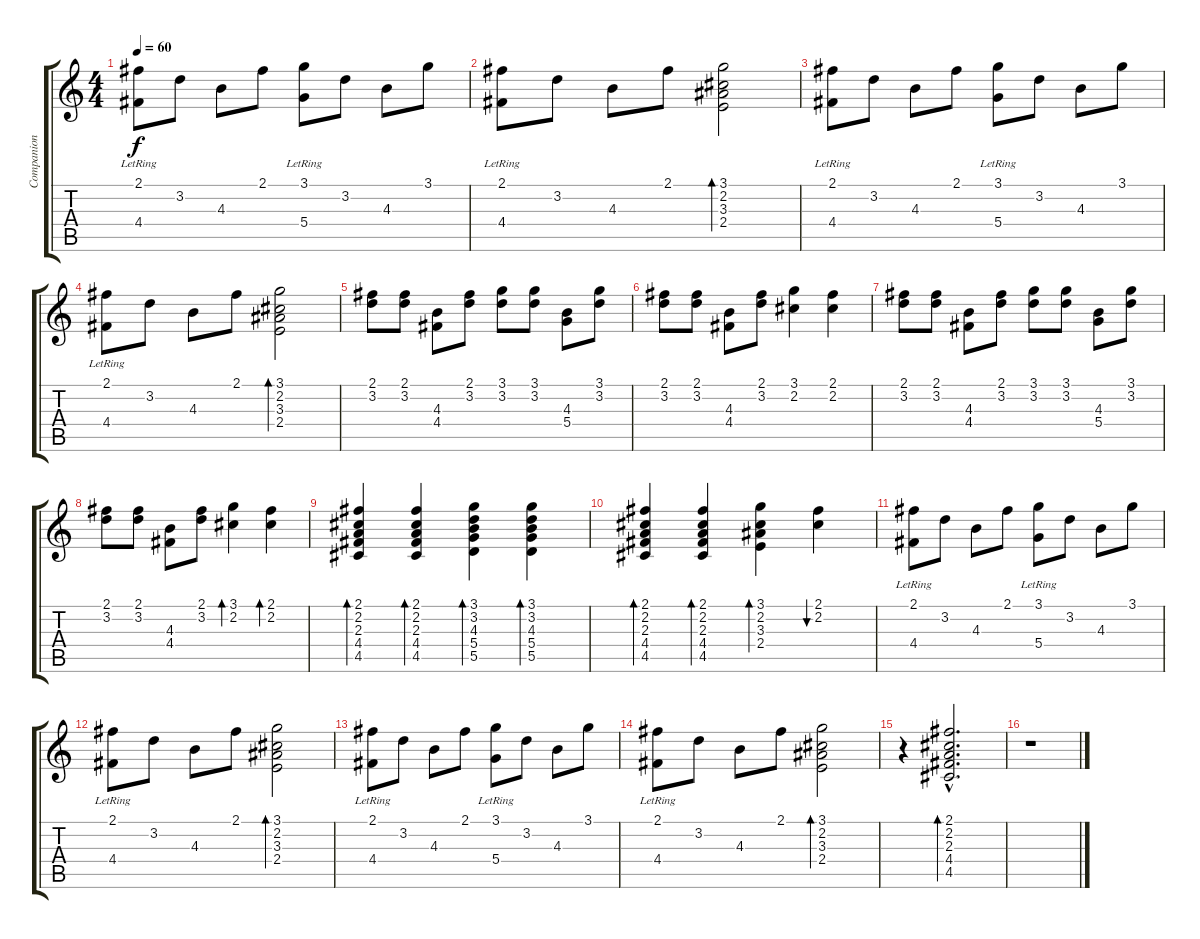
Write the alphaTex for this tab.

\track ("Companion" "Companion") {instrument acousticguitarsteel}
\staff {score tabs}
\tuning (E4 B3 G3 D3 A2 E2) {hide}
\ts (4 4)
\tempo 60
\clef g2
\ks c
(2.1 4.4{lr}).8{dy f instrument acousticguitarsteel} 3.2.8 4.3.8 2.1.8 (3.1 5.4{lr}).8 3.2.8 4.3.8 3.1.8 |
(2.1 4.4{lr}).8 3.2.8 4.3.8 2.1.8 (3.1 2.2 3.3 2.4).2{bd 60} |
(2.1 4.4{lr}).8 3.2.8 4.3.8 2.1.8 (3.1 5.4{lr}).8 3.2.8 4.3.8 3.1.8 |
(2.1 4.4{lr}).8 3.2.8 4.3.8 2.1.8 (3.1 2.2 3.3 2.4).2{bd 60} |
(2.1 3.2).8 (2.1 3.2).8 (4.3 4.4).8 (2.1 3.2).8 (3.1 3.2).8 (3.1 3.2).8 (4.3 5.4).8 (3.1 3.2).8 |
(2.1 3.2).8 (2.1 3.2).8 (4.3 4.4).8 (2.1 3.2).8 (3.1 2.2).4 (2.1 2.2).4 |
(2.1 3.2).8 (2.1 3.2).8 (4.3 4.4).8 (2.1 3.2).8 (3.1 3.2).8 (3.1 3.2).8 (4.3 5.4).8 (3.1 3.2).8 |
(2.1 3.2).8 (2.1 3.2).8 (4.3 4.4).8 (2.1 3.2).8 (3.1 2.2).4{bd 60} (2.1 2.2).4{bd 60} |
(2.1 2.2 2.3 4.4 4.5).4{bd 60} (2.1 2.2 2.3 4.4 4.5).4{bd 60} (3.1 3.2 4.3 5.4 5.5).4{bd 60} (3.1 3.2 4.3 5.4 5.5).4{bd 60} |
(2.1 2.2 2.3 4.4 4.5).4{bd 60} (2.1 2.2 2.3 4.4 4.5).4{bd 60} (3.1 2.2 3.3 2.4).4{bd 60} (2.1 2.2).4{bu 60} |
(2.1 4.4{lr}).8 3.2.8 4.3.8 2.1.8 (3.1 5.4{lr}).8 3.2.8 4.3.8 3.1.8 |
(2.1 4.4{lr}).8 3.2.8 4.3.8 2.1.8 (3.1 2.2 3.3 2.4).2{bd 60} |
(2.1 4.4{lr}).8 3.2.8 4.3.8 2.1.8 (3.1 5.4{lr}).8 3.2.8 4.3.8 3.1.8 |
(2.1 4.4{lr}).8 3.2.8 4.3.8 2.1.8 (3.1 2.2 3.3 2.4).2{bd 60} |
r.4 (2.1{hac} 2.2{hac} 2.3{hac} 4.4{hac} 4.5{hac}).2{d bd 60} |
r.1
